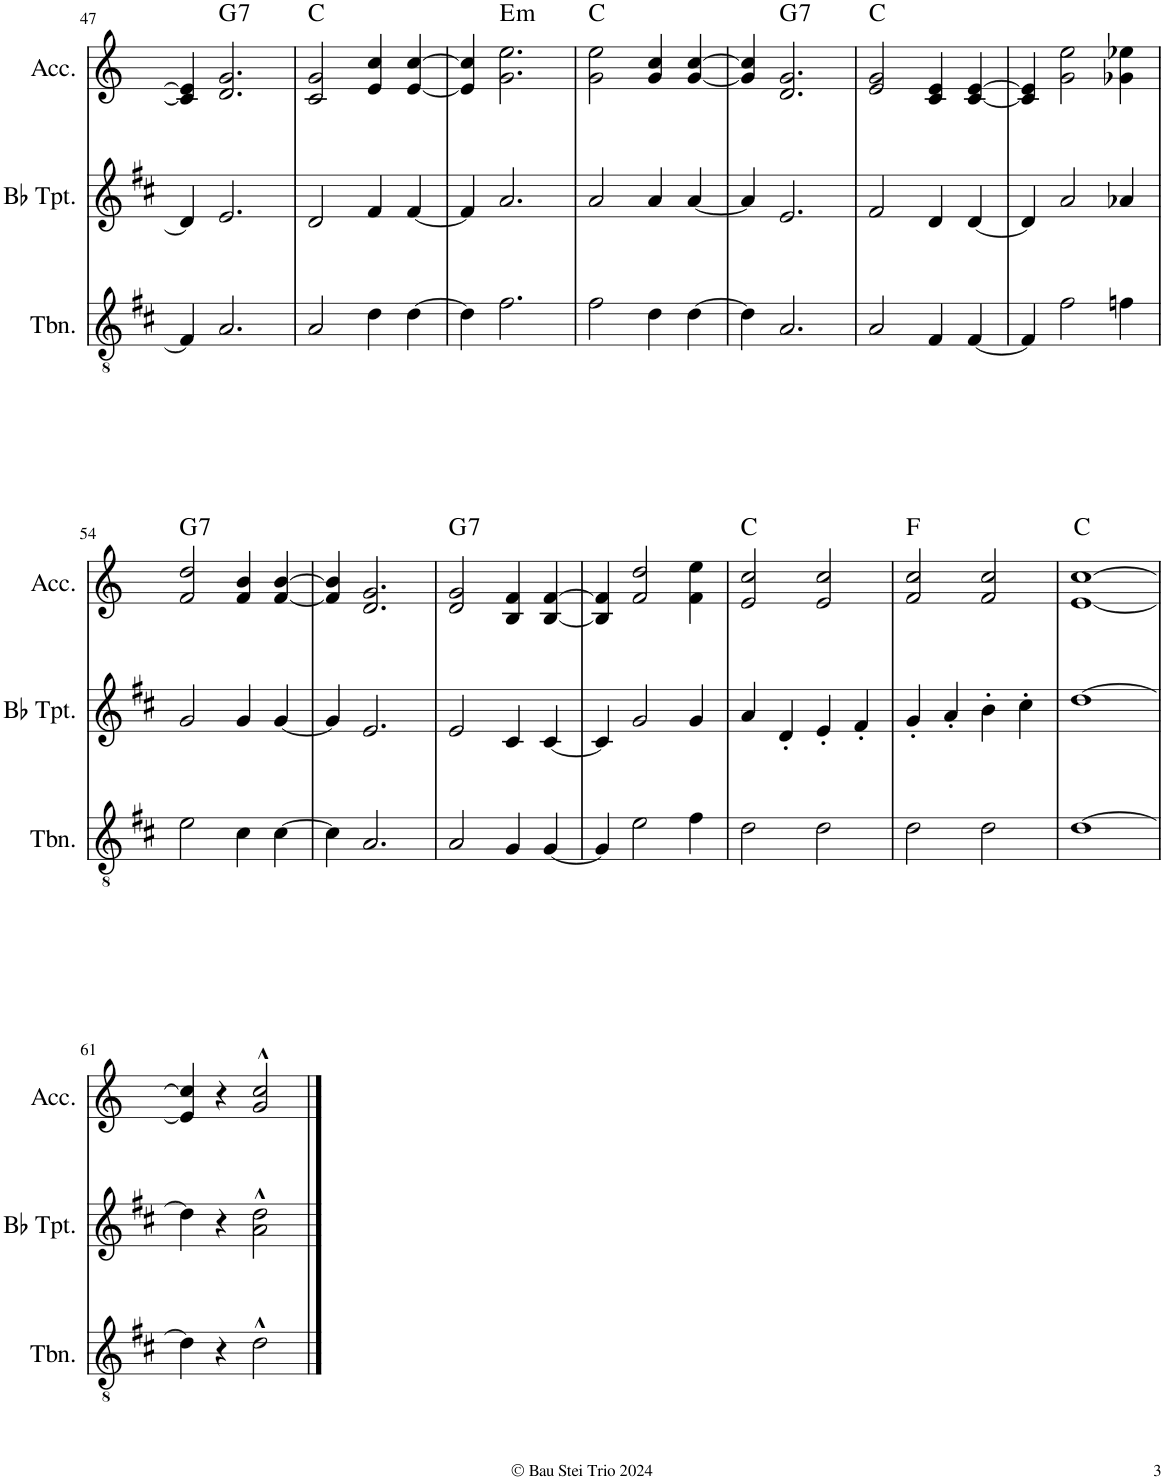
**kern	**kern	**kern	**harte
*part3	*part2	*part1	*part1
*staff3	*staff2	*staff1	*
*I"Trombone	*I"Bb Trumpet	*I"Accordion	*
*I'Tbn.	*I'Bb Tpt.	*I'Acc.	*
!!LO:PB:g=z
*clefGv2	*clefG2	*clefG2	*
*Trd1c2	*Trd1c2	*	*
*k[f#c#]	*k[f#c#]	*k[]	*
*M2/2	*M2/2	*M2/2	*
*met(c|)	*met(c|)	*met(c|)	*
=47	=47	=47	=47
4F#/]	4d/]	4c/] 4e/]	.
!	!	!	!LO:H:kt=7
2.A/	2.e/	2.d/ 2.g/	G:7
=48	=48	=48	=48
2A/	2d/	2c/ 2g/	C:maj
4d\	4f#/	4e/ 4cc/	.
[4d\	[4f#/	[4e/ [4cc/	.
=49	=49	=49	=49
4d\]	4f#/]	4e/] 4cc/]	.
!	!	!	!LO:H:kt=m
2.f#\	2.a/	2.g\ 2.ee\	E:min
=50	=50	=50	=50
2f#\	2a/	2g\ 2ee\	C:maj
4d\	4a/	4g/ 4cc/	.
[4d\	[4a/	[4g/ [4cc/	.
=51	=51	=51	=51
4d\]	4a/]	4g/] 4cc/]	.
!	!	!	!LO:H:kt=7
2.A/	2.e/	2.d/ 2.g/	G:7
=52	=52	=52	=52
2A/	2f#/	2e/ 2g/	C:maj
4F#/	4d/	4c/ 4e/	.
[4F#/	[4d/	[4c/ [4e/	.
=53	=53	=53	=53
4F#/]	4d/]	4c/] 4e/]	.
2f#\	2a/	2g\ 2ee\	.
4fn\	4a-X/	4g-X\ 4ee-X\	.
!!LO:LB:g=z
=54	=54	=54	=54
!	!	!	!LO:H:kt=7
2e\	2g/	2f/ 2dd/	G:7
4c#\	4g/	4f/ 4b/	.
[4c#\	[4g/	[4f/ [4b/	.
=55	=55	=55	=55
4c#\]	4g/]	4f/] 4b/]	.
2.A/	2.e/	2.d/ 2.g/	.
=56	=56	=56	=56
!	!	!	!LO:H:kt=7
2A/	2e/	2d/ 2g/	G:7
4G/	4c#/	4B/ 4f/	.
[4G/	[4c#/	[4B/ [4f/	.
=57	=57	=57	=57
4G/]	4c#/]	4B/] 4f/]	.
2e\	2g/	2f/ 2dd/	.
4f#\	4g/	4f\ 4ee\	.
=58	=58	=58	=58
2d\	4a/	2e/ 2cc/	C:maj
.	4d'/	.	.
2d\	4e'/	2e/ 2cc/	.
.	4f#'/	.	.
=59	=59	=59	=59
2d\	4g'/	2f/ 2cc/	F:maj
.	4a'/	.	.
2d\	4b'\	2f/ 2cc/	.
.	4cc#'\	.	.
=60	=60	=60	=60
[1d	[1dd	[1e [1cc	C:maj
!!LO:LB:g=z
=61	=61	=61	=61
4d\]	4dd\]	4e/] 4cc/]	.
4r	4r	4r	.
2d^^\	2a\^^ 2dd\^^	2g/^^ 2cc/^^	.
==	==	==	==
*-	*-	*-	*-
